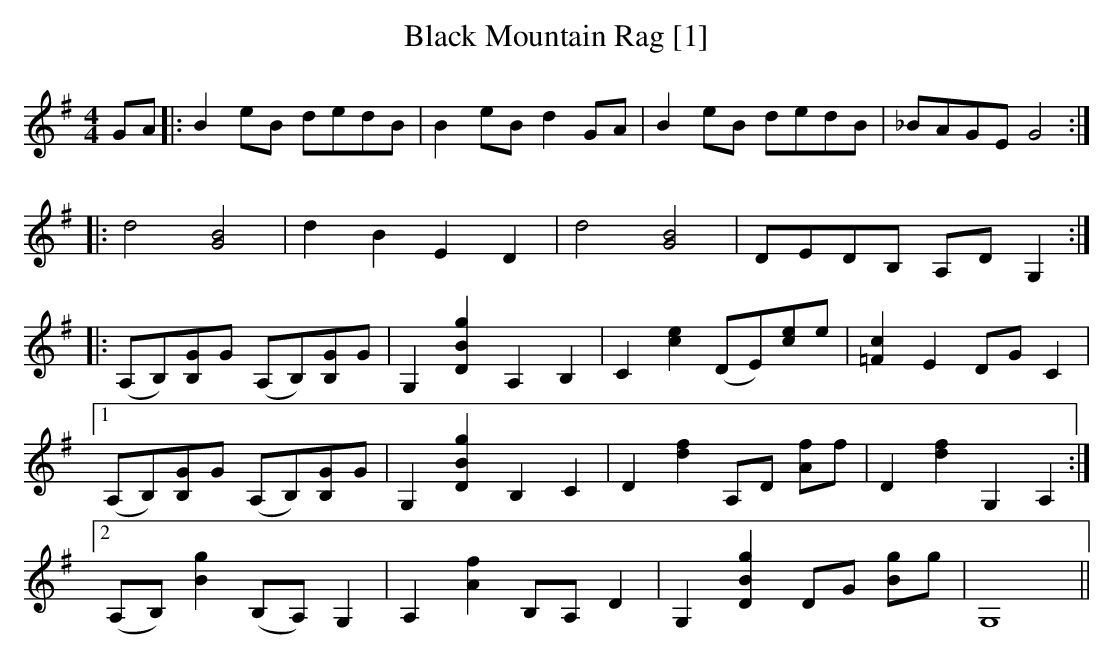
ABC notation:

X:1
T:Black Mountain Rag [1]
M:4/4
L:1/8
K:G
GA |: B2 eB dedB | B2 eB d2 GA | B2 eB dedB | _BAGE G4 :|
|: d4 [G4B4] | d2B2E2D2 | d4 [G4B4] | DEDB, A,D G,2 :|
|:(A,B,)[B,G]G (A,B,)[B,G]G|G,2 [D2B2g2] A,2B,2|C2[c2e2](DE)[ce]e|[=F2c2]E2 DG C2 |1
(A,B,)[B,G]G (A,B,)[B,G]G|G,2 [D2B2g2] B,2C2|D2 [d2f2] A,D [Af]f|D2 [d2f2] G,2A,2 :|2
(A,B,) [B2g2] (B,A,) G,2|A,2 [A2f2] B,A, D2|G,2 [D2B2g2] DG [Bg]g|G,8||
